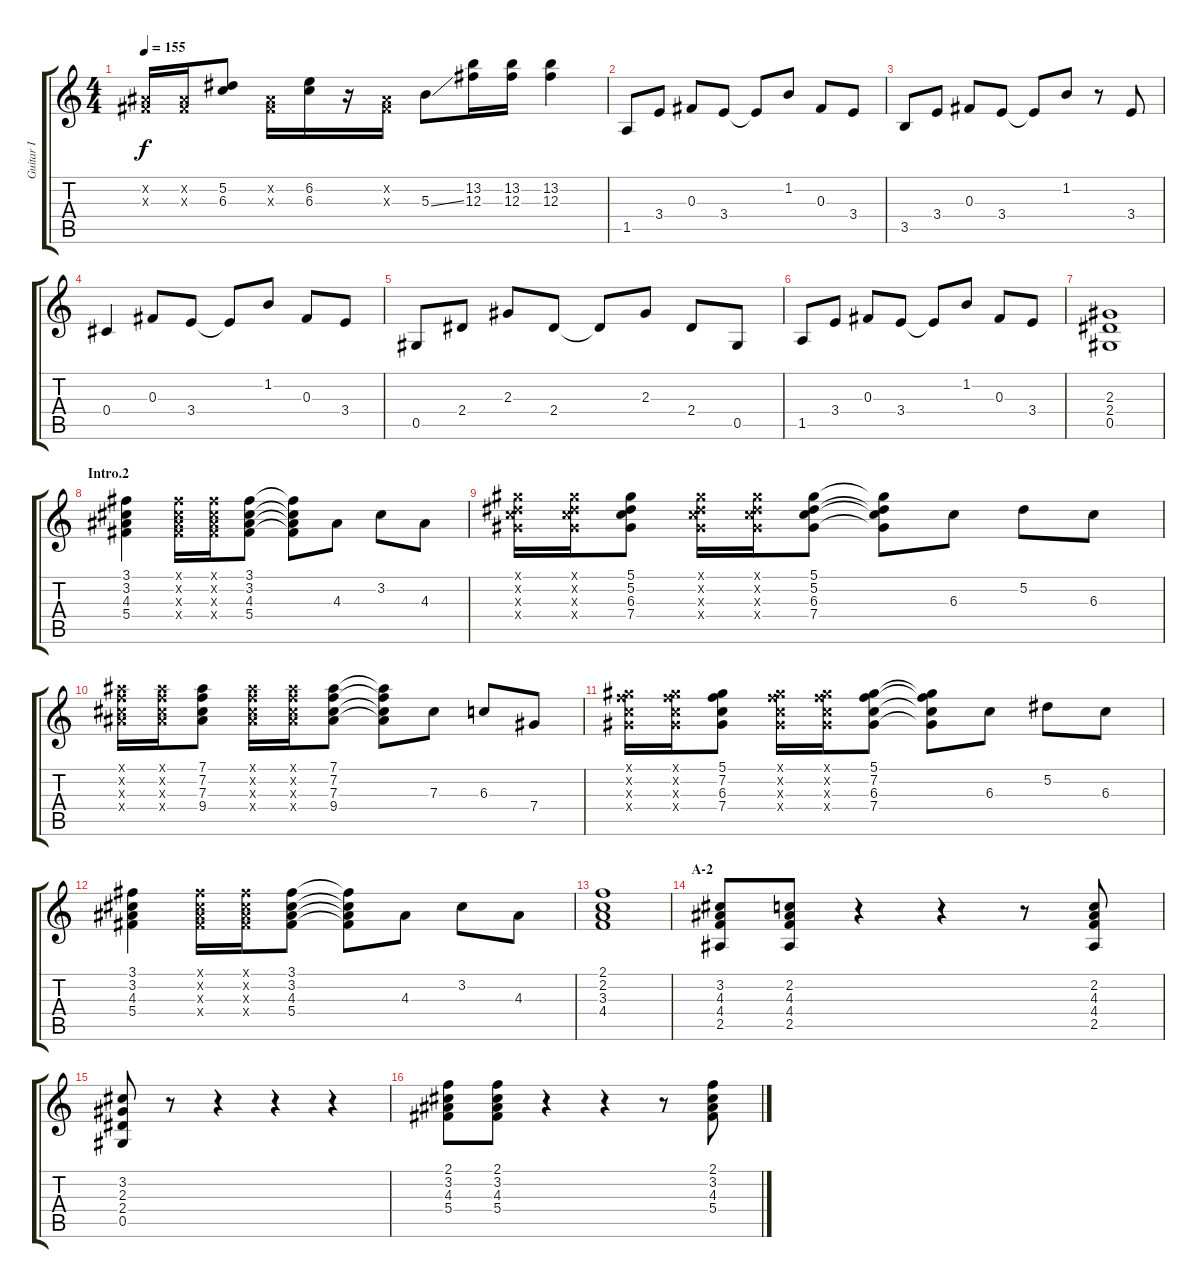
\track ("Guitar I" "Guitar I") {instrument overdrivenguitar}
\staff {score tabs}
\tuning (Eb4 Bb3 Gb3 Db3 Ab2 Eb2) {hide}
\ts (4 4)
\tempo 155
\clef g2
\ks c
(0.2{x} 0.3{x}).16{dy f} (0.2{x} 0.3{x}).16 (5.2 6.3).8 (0.2{x} 0.3{x}).16 (6.2 6.3).16 r.16 (0.2{x} 0.3{x}).16 5.3{ss}.8 (13.2 12.3).16 (13.2 12.3).16 (13.2 12.3).4 |
1.5.8 3.4.8 0.3.8 3.4.8 3.4{t}.8 1.2.8 0.3.8 3.4.8 |
3.5.8 3.4.8 0.3.8 3.4.8 3.4{t}.8 1.2.8 r.8 3.4.8 |
0.4.4 0.3.8 3.4.8 3.4{t}.8 1.2.8 0.3.8 3.4.8 |
0.5.8 2.4.8 2.3.8 2.4.8 2.4{t}.8 2.3.8 2.4.8 0.5.8 |
1.5.8 3.4.8 0.3.8 3.4.8 3.4{t}.8 1.2.8 0.3.8 3.4.8 |
(2.3 2.4 0.5).1 |
\section ("" "Intro.2")
(3.1 3.2 4.3 5.4).4 (3.1{x} 3.2{x} 4.3{x} 5.4{x}).16 (3.1{x} 3.2{x} 4.3{x} 5.4{x}).16 (3.1 3.2 4.3 5.4).8 (3.1{t} 3.2{t} 4.3{t} 5.4{t}).8 4.3.8 3.2.8 4.3.8 |
(5.1{x} 5.2{x} 6.3{x} 7.4{x}).16 (5.1{x} 5.2{x} 6.3{x} 7.4{x}).16 (5.1 5.2 6.3 7.4).8 (5.1{x} 5.2{x} 6.3{x} 7.4{x}).16 (5.1{x} 5.2{x} 6.3{x} 7.4{x}).16 (5.1 5.2 6.3 7.4).8 (5.1{t} 5.2{t} 6.3{t} 7.4{t}).8 6.3.8 5.2.8 6.3.8 |
(7.1{x} 7.2{x} 7.3{x} 9.4{x}).16 (7.1{x} 7.2{x} 7.3{x} 9.4{x}).16 (7.1 7.2 7.3 9.4).8 (7.1{x} 7.2{x} 7.3{x} 9.4{x}).16 (7.1{x} 7.2{x} 7.3{x} 9.4{x}).16 (7.1 7.2 7.3 9.4).8 (7.1{t} 7.2{t} 7.3{t} 9.4{t}).8 7.3.8 6.3.8 7.4.8 |
(5.1{x} 7.2{x} 6.3{x} 7.4{x}).16 (5.1{x} 7.2{x} 6.3{x} 7.4{x}).16 (5.1 7.2 6.3 7.4).8 (5.1{x} 7.2{x} 6.3{x} 7.4{x}).16 (5.1{x} 7.2{x} 6.3{x} 7.4{x}).16 (5.1 7.2 6.3 7.4).8 (5.1{t} 7.2{t} 6.3{t} 7.4{t}).8 6.3.8 5.2.8 6.3.8 |
(3.1 3.2 4.3 5.4).4 (3.1{x} 3.2{x} 4.3{x} 5.4{x}).16 (3.1{x} 3.2{x} 4.3{x} 5.4{x}).16 (3.1 3.2 4.3 5.4).8 (3.1{t} 3.2{t} 4.3{t} 5.4{t}).8 4.3.8 3.2.8 4.3.8 |
(2.1 2.2 3.3 4.4).1 |
\section ("" "A-2")
(3.2 4.3 4.4 2.5).8 (2.2 4.3 4.4 2.5).8 r.4 r.4 r.8 (2.2 4.3 4.4 2.5).8 |
(3.2 2.3 2.4 0.5).8 r.8 r.4 r.4 r.4 |
(2.1 3.2 4.3 5.4).8 (2.1 3.2 4.3 5.4).8 r.4 r.4 r.8 (2.1 3.2 4.3 5.4).8
